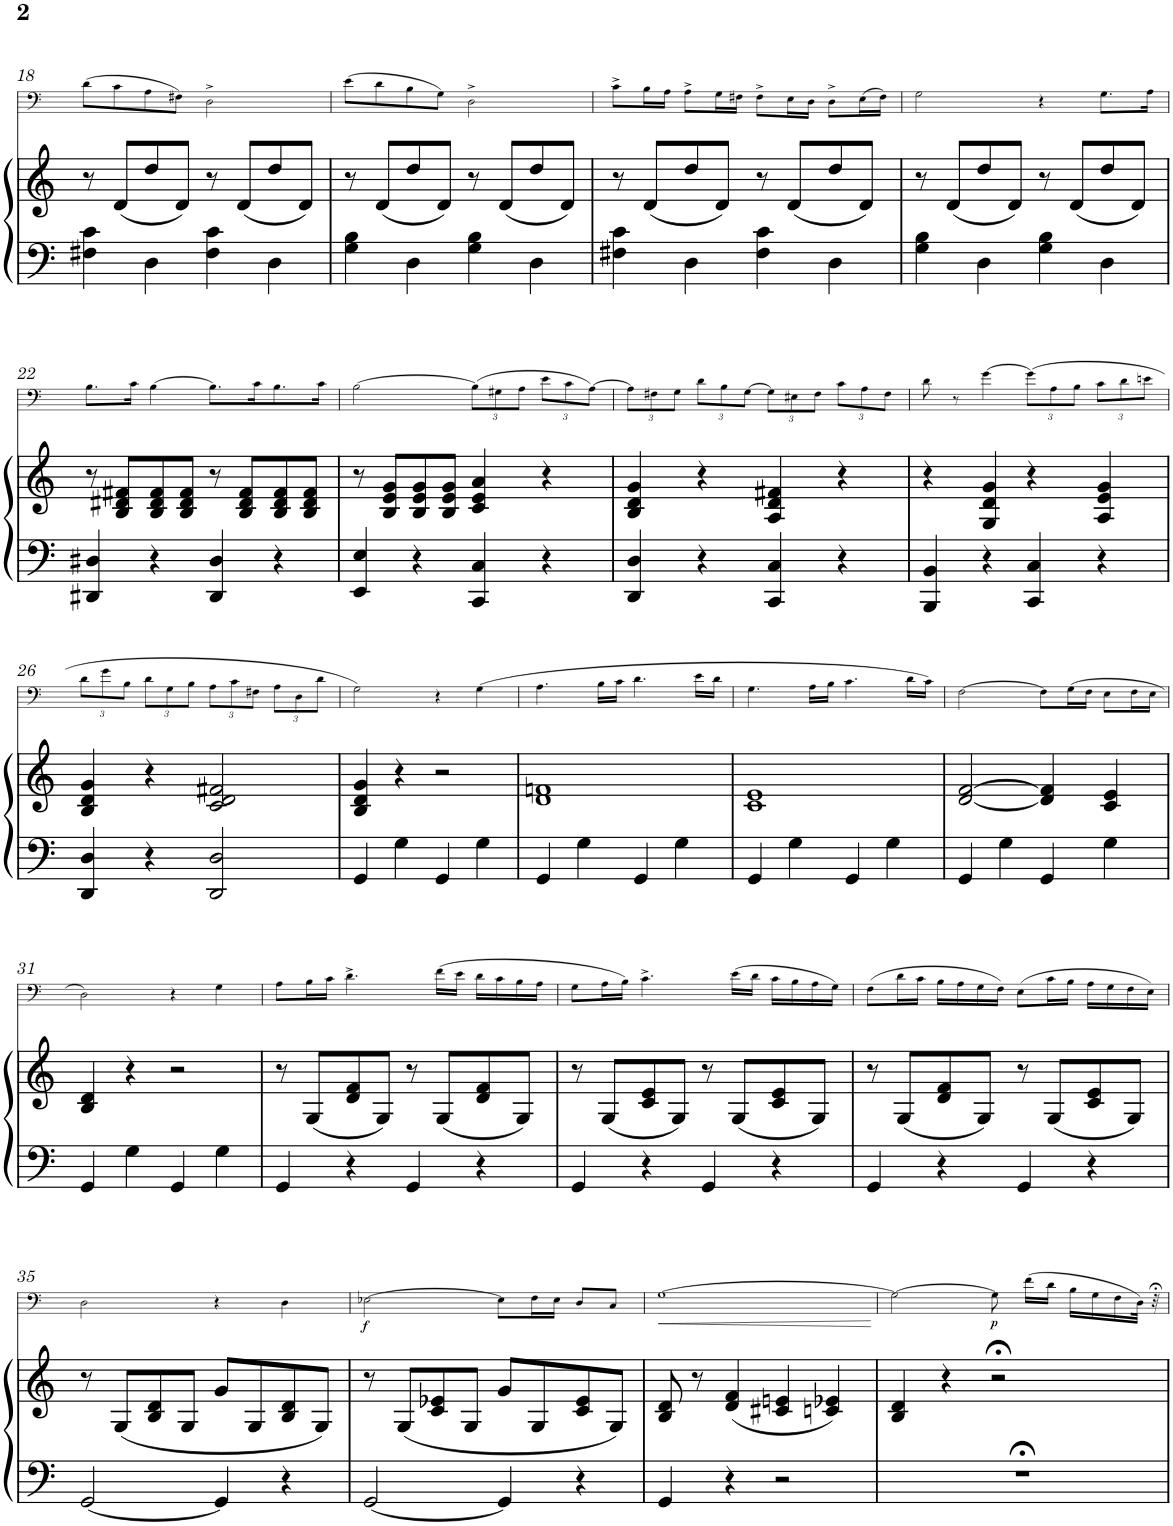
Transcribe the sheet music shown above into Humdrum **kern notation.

**kern	**kern	**kern	**dynam
*part2	*part2	*part1	*part1
*staff3	*staff2	*staff1	*staff1
*I"Piano	*	*I"Trombone	*
*I'Pno	*	*I'Trb	*
!!LO:PB:g=z
*clefF4	*clefG2	*clefF4	*
*k[]	*k[]	*k[]	*
*M4/4	*M4/4	*M4/4	*
*met(c)	*met(c)	*met(c)	*
=18	=18	=18	=18
4F#X\ 4c\	8r	(8d\L	.
.	(8d/L	8c\	.
4D\	8dd/	8A\	.
.	8d/J)	8F#X\J)	.
4F#\ 4c\	8r	2D^\	.
.	(8d/L	.	.
4D\	8dd/	.	.
.	8d/J)	.	.
=19	=19	=19	=19
4G\ 4B\	8r	(8e\L	.
.	(8d/L	8d\	.
4D\	8dd/	8B\	.
.	8d/J)	8G\J)	.
4G\ 4B\	8r	2D^\	.
.	(8d/L	.	.
4D\	8dd/	.	.
.	8d/J)	.	.
=20	=20	=20	=20
4F#X\ 4c\	8r	8c^\L	.
.	(8d/L	16B\L	.
.	.	16A\JJ	.
4D\	8dd/	8A^\L	.
.	8d/J)	16G\L	.
.	.	16F#X\JJ	.
4F#\ 4c\	8r	8F#^\L	.
.	(8d/L	16E\L	.
.	.	16D\JJ	.
4D\	8dd/	8D^\L	.
.	8d/J)	(16E\L	.
.	.	16F#\JJ)	.
=21	=21	=21	=21
4G\ 4B\	8r	2G\	.
.	(8d/L	.	.
4D\	8dd/	.	.
.	8d/J)	.	.
4G\ 4B\	8r	4r	.
.	(8d/L	.	.
4D\	8dd/	8.G\L	.
.	8d/J)	.	.
.	.	16A\Jk	.
!!LO:LB:g=z
=22	=22	=22	=22
4DD#X/ 4D#X/	8r	8.B\L	.
.	8B/ 8d#X/ 8f#X/L	.	.
.	.	16c\Jk	.
4r	8B/ 8d#/ 8f#/	[>4B\	.
.	8B/ 8d#/ 8f#/J	.	.
4DD#/ 4D#/	8r	8.B\L]	.
.	8B/ 8d#/ 8f#/L	.	.
.	.	16c\K	.
4r	8B/ 8d#/ 8f#/	8.B\	.
.	8B/ 8d#/ 8f#/J	.	.
.	.	16c\Jk	.
=23	=23	=23	=23
4EE/ 4E/	8r	[2B\	.
.	8B/ 8e/ 8g/L	.	.
4r	8B/ 8e/ 8g/	.	.
.	8B/ 8e/ 8g/J	.	.
*	*	*Xbrackettup	*
4CC/ 4C/	4c/ 4e/ 4a/	(12B\L]	.
.	.	12G#X\	.
.	.	12A\J	.
4r	4r	12e\L	.
.	.	12c\	.
.	.	[12A\J)	.
=24	=24	=24	=24
4DD/ 4D/	4B/ 4d/ 4g/	12A\L]	.
.	.	12F#X\	.
.	.	12G\J	.
4r	4r	12d\L	.
.	.	12B\	.
.	.	[12G\J	.
4CC/ 4C/	4A/ 4d/ 4f#X/	12G\L]	.
.	.	12E#X\	.
.	.	12F#\J	.
4r	4r	12c\L	.
.	.	12A\	.
.	.	12F#\J	.
=25	=25	=25	=25
4BBB/ 4BB/	4r	8d\	.
.	.	8r	.
4r	4G/ 4d/ 4g/	[4g\	.
4CC/ 4C/	4r	(12g\L]	.
.	.	12A\	.
.	.	12B\J	.
4r	4A/ 4e/ 4g/	12c\L	.
.	.	12d\	.
.	.	12en\J	.
!!LO:LB:g=z
=26	=26	=26	=26
4DD/ 4D/	4B/ 4d/ 4g/	12d\L	.
.	.	12g\	.
.	.	12B\J	.
4r	4r	12d\L	.
.	.	12G\	.
.	.	12B\J	.
2DD/ 2D/	2c/ 2d/ 2f#X/	12A\L	.
.	.	12c\	.
.	.	12F#X\J	.
.	.	12A\L	.
.	.	12D\	.
.	.	12d\J	.
=27	=27	=27	=27
4GG/	4B/ 4d/ 4g/	2G\)	.
4G\	4r	.	.
4GG/	2r	4r	.
4G\	.	(4G\	.
=28	=28	=28	=28
4GG/	1d 1fn	4.A\	.
4G\	.	.	.
.	.	16B\LL	.
.	.	16c\JJ	.
4GG/	.	4.d\	.
4G\	.	.	.
.	.	16e\LL	.
.	.	16d\JJ	.
=29	=29	=29	=29
4GG/	1c 1e	4.G\	.
4G\	.	.	.
.	.	16A\LL	.
.	.	16B\JJ	.
4GG/	.	4.c\	.
4G\	.	.	.
.	.	16d\LL	.
.	.	16c\JJ)	.
=30	=30	=30	=30
4GG/	[2d/ [2f/	[>2F\	.
4G\	.	.	.
4GG/	4d/] 4f/]	8F\L]	.
.	.	(16G\L	.
.	.	16F\JJ	.
4G\	4c/ 4e/	8E\L	.
.	.	16F\L	.
.	.	16E\JJ	.
!!LO:LB:g=z
=31	=31	=31	=31
4GG/	4B/ 4d/	2D\)	.
4G\	4r	.	.
4GG/	2r	4r	.
4G\	.	4G\	.
=32	=32	=32	=32
4GG/	8r	8A\L	.
.	(8G/L	16B\L	.
.	.	16c\JJ	.
4r	8d/ 8f/	4.d^\	.
.	8G/J)	.	.
4GG/	8r	.	.
.	(8G/L	(16f\LL	.
.	.	16e\JJ	.
4r	8d/ 8f/	16d\LL	.
.	.	16c\	.
.	8G/J)	16B\	.
.	.	16A\JJ	.
=33	=33	=33	=33
4GG/	8r	8G\L	.
.	(8G/L	16A\L	.
.	.	16B\JJ)	.
4r	8c/ 8e/	4.c^\	.
.	8G/J)	.	.
4GG/	8r	.	.
.	(8G/L	(16e\LL	.
.	.	16d\JJ	.
4r	8c/ 8e/	16c\LL	.
.	.	16B\	.
.	8G/J)	16A\	.
.	.	16G\JJ)	.
=34	=34	=34	=34
4GG/	8r	(8F\L	.
.	(8G/L	16d\L	.
.	.	16c\JJ	.
4r	8d/ 8f/	16B\LL	.
.	.	16A\	.
.	8G/J)	16G\	.
.	.	16F\JJ)	.
4GG/	8r	(8E\L	.
.	(8G/L	16c\L	.
.	.	16B\JJ	.
4r	8c/ 8e/	16A\LL	.
.	.	16G\	.
.	8G/J)	16F\	.
.	.	16E\JJ)	.
!!LO:LB:g=z
=35	=35	=35	=35
[2GG/	8r	2D\	.
.	(8G/L	.	.
.	8B/ 8d/	.	.
.	8G/J	.	.
4GG/]	8g/L	4r	.
.	8G/	.	.
4r	8B/ 8d/	4D\	.
.	8G/J)	.	.
=36	=36	=36	=36
!	!	!	!LO:DY:b
[2GG/	8r	[>2E-X\	f
.	(8G/L	.	.
.	8c/ 8e-X/	.	.
.	8G/J	.	.
4GG/]	8g/L	8E-\L]	.
.	8G/	16F\L	.
.	.	16E-\JJ	.
4r	8c/ 8e-/	8D/L	.
.	8G/J)	8C/J	.
=37	=37	=37	=37
!	!	!	!LO:HP:b
4GG/	8B/ 8d/	[1G	<
.	8r	.	.
4r	(4d/ 4f/	.	.
2r	4c#X/ 4en/	.	.
.	4cn/ 4e-X/)	.	.
.	.	.	[
=38	=38	=38	=38
1r;<	4B/ 4d/	2G\_	.
.	4r	.	.
!	!	!	!LO:DY:b
.	2r;<	8G\]	p
.	.	(16f\LL	.
.	.	16d\JJ	.
.	.	16B\LL	.
.	.	16G\	.
.	.	16F\	.
.	.	32D\JJk)	.
.	.	32r;<	.
=	=	=	=
*-	*-	*-	*-
